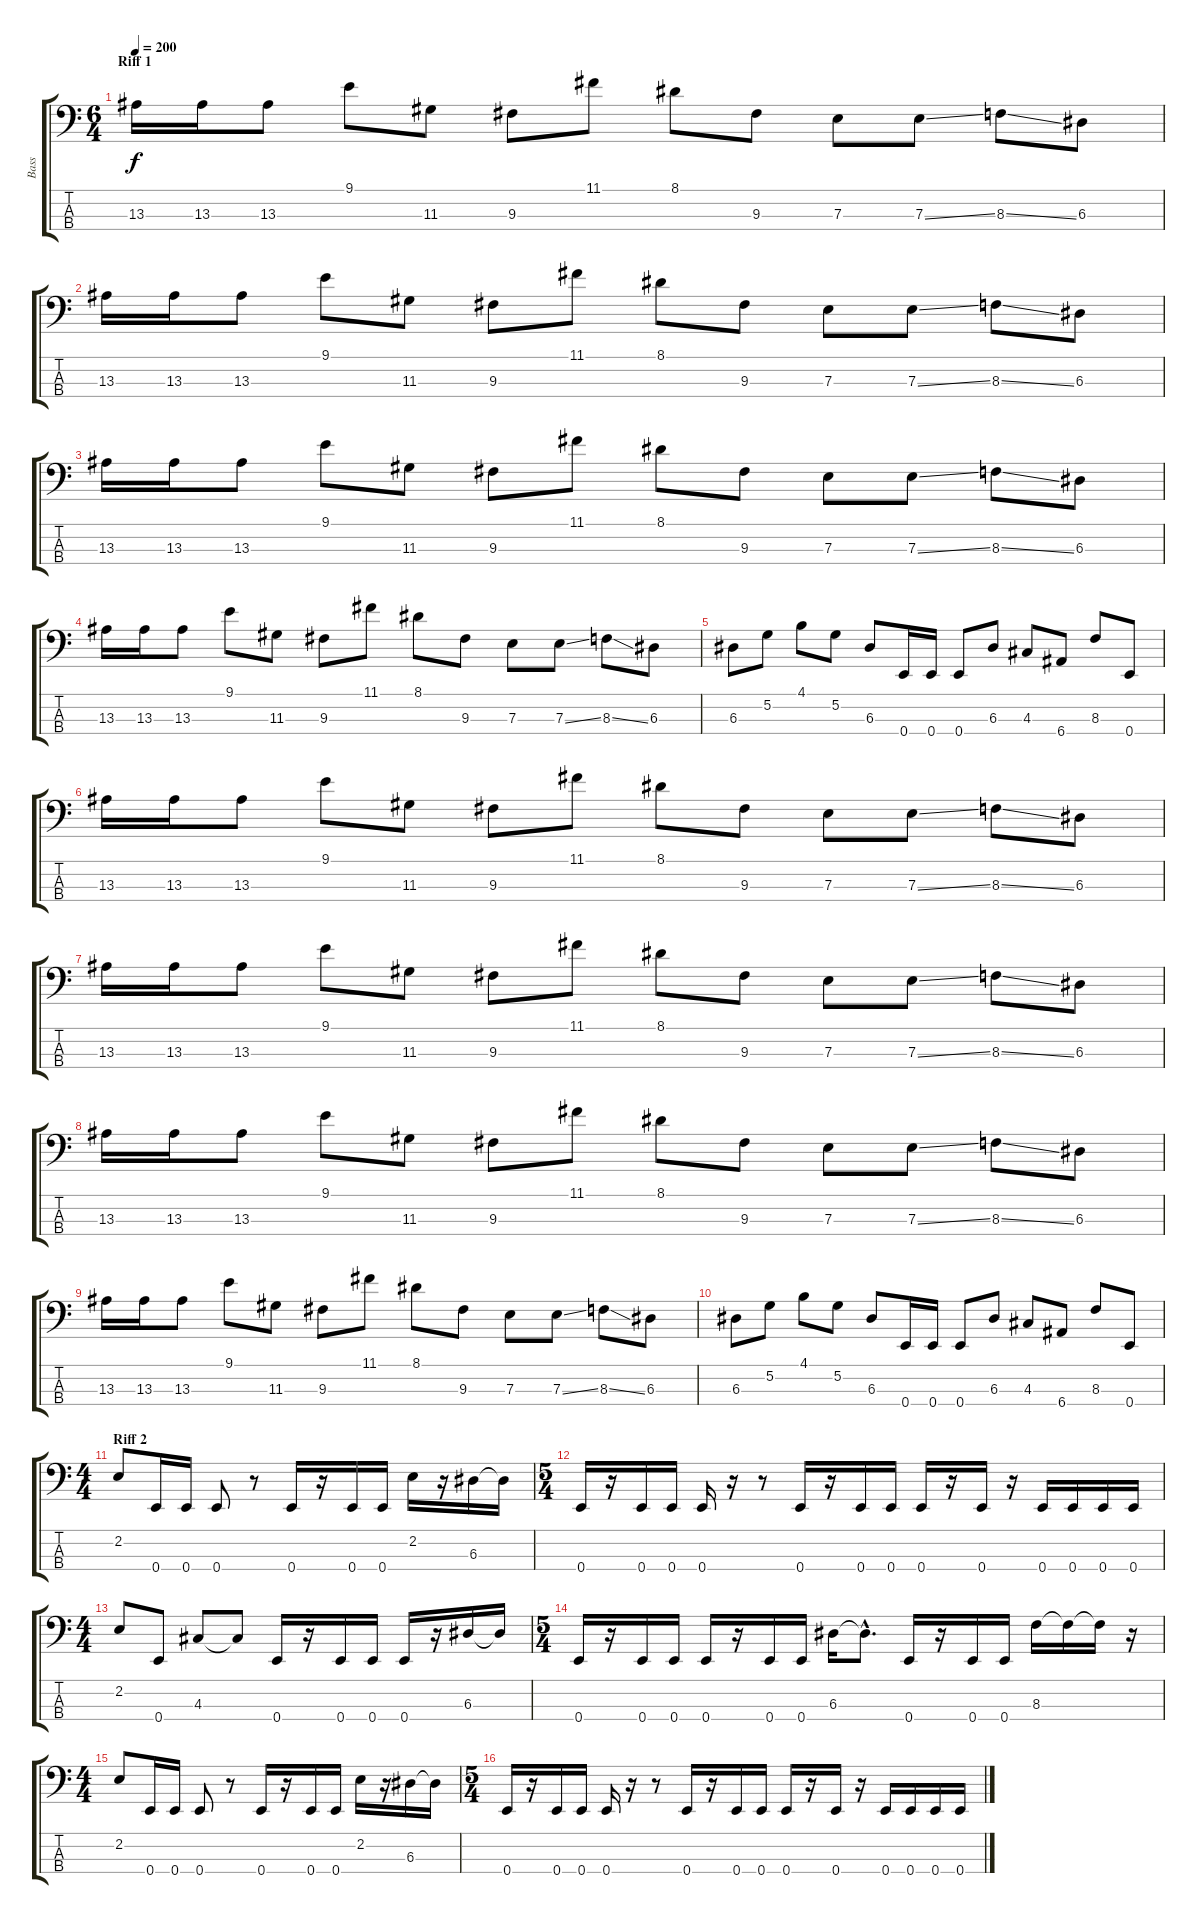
\track ("Bass" "Bass") {instrument electricbassfinger}
\staff {score tabs}
\tuning (G2 D2 A1 E1) {hide}
\ts (6 4)
\section ("" "Riff 1")
\tempo 200
\clef f4
\ks c
13.3.16{dy f instrument electricbassfinger} 13.3.16 13.3.8 9.1.8 11.3.8 9.3.8 11.1.8 8.1.8 9.3.8 7.3.8 7.3{ss}.8 8.3{ss}.8 6.3.8 |
13.3.16 13.3.16 13.3.8 9.1.8 11.3.8 9.3.8 11.1.8 8.1.8 9.3.8 7.3.8 7.3{ss}.8 8.3{ss}.8 6.3.8 |
13.3.16 13.3.16 13.3.8 9.1.8 11.3.8 9.3.8 11.1.8 8.1.8 9.3.8 7.3.8 7.3{ss}.8 8.3{ss}.8 6.3.8 |
13.3.16 13.3.16 13.3.8 9.1.8 11.3.8 9.3.8 11.1.8 8.1.8 9.3.8 7.3.8 7.3{ss}.8 8.3{ss}.8 6.3.8 |
6.3.8 5.2.8 4.1.8 5.2.8 6.3.8 0.4.16 0.4.16 0.4.8 6.3.8 4.3.8 6.4.8 8.3.8 0.4.8 |
13.3.16 13.3.16 13.3.8 9.1.8 11.3.8 9.3.8 11.1.8 8.1.8 9.3.8 7.3.8 7.3{ss}.8 8.3{ss}.8 6.3.8 |
13.3.16 13.3.16 13.3.8 9.1.8 11.3.8 9.3.8 11.1.8 8.1.8 9.3.8 7.3.8 7.3{ss}.8 8.3{ss}.8 6.3.8 |
13.3.16 13.3.16 13.3.8 9.1.8 11.3.8 9.3.8 11.1.8 8.1.8 9.3.8 7.3.8 7.3{ss}.8 8.3{ss}.8 6.3.8 |
13.3.16 13.3.16 13.3.8 9.1.8 11.3.8 9.3.8 11.1.8 8.1.8 9.3.8 7.3.8 7.3{ss}.8 8.3{ss}.8 6.3.8 |
6.3.8 5.2.8 4.1.8 5.2.8 6.3.8 0.4.16 0.4.16 0.4.8 6.3.8 4.3.8 6.4.8 8.3.8 0.4.8 |
\ts (4 4)
\section ("" "Riff 2")
2.2.8 0.4.16 0.4.16 0.4.8 r.8 0.4.16 r.16 0.4.16 0.4.16 2.2.16 r.16 6.3.16 6.3{t}.16 |
\ts (5 4)
0.4.16 r.16 0.4.16 0.4.16 0.4.16 r.16 r.8 0.4.16 r.16 0.4.16 0.4.16 0.4.16 r.16 0.4.16 r.16 0.4.16 0.4.16 0.4.16 0.4.16 |
\ts (4 4)
2.2.8 0.4.8 4.3.8 4.3{t}.8 0.4.16 r.16 0.4.16 0.4.16 0.4.16 r.16 6.3.16 6.3{t}.16 |
\ts (5 4)
0.4.16 r.16 0.4.16 0.4.16 0.4.16 r.16 0.4.16 0.4.16 6.3.16 6.3{hac t}.8{d} 0.4.16 r.16 0.4.16 0.4.16 8.3.16 8.3{t}.16 8.3{t}.16 r.16 |
\ts (4 4)
2.2.8 0.4.16 0.4.16 0.4.8 r.8 0.4.16 r.16 0.4.16 0.4.16 2.2.16 r.16 6.3.16 6.3{t}.16 |
\ts (5 4)
0.4.16 r.16 0.4.16 0.4.16 0.4.16 r.16 r.8 0.4.16 r.16 0.4.16 0.4.16 0.4.16 r.16 0.4.16 r.16 0.4.16 0.4.16 0.4.16 0.4.16
